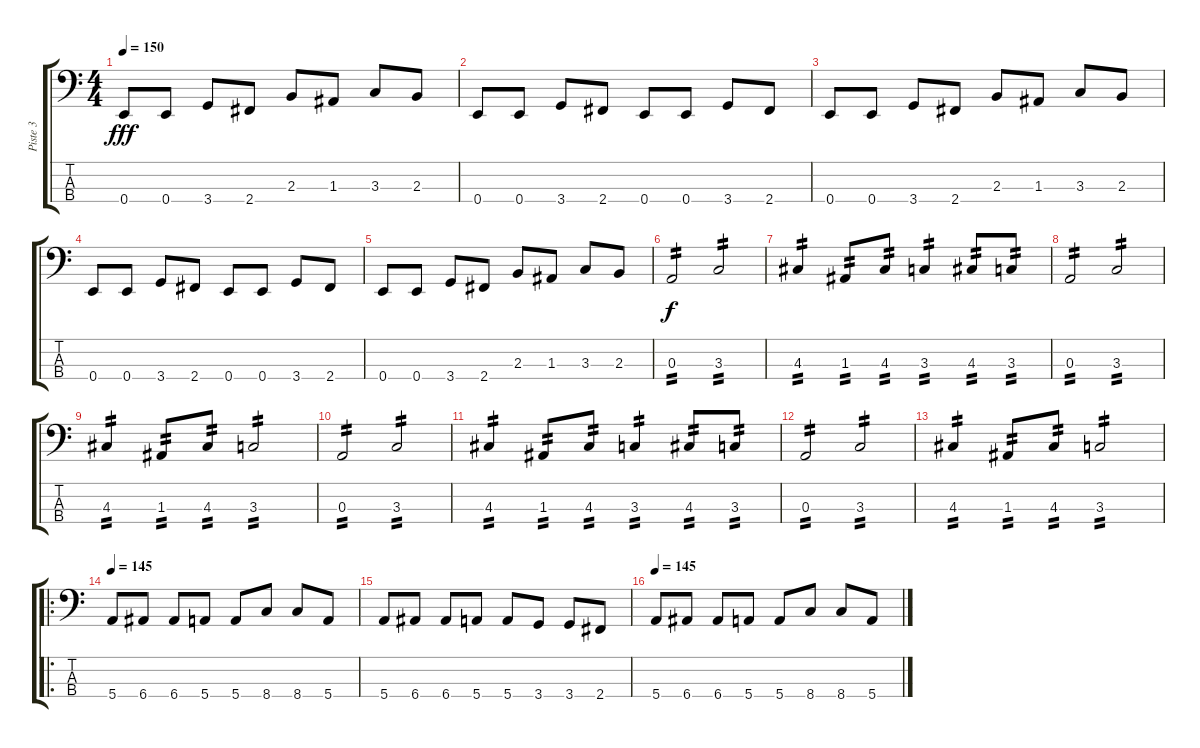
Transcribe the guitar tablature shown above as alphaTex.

\track ("Piste 3" "Piste 3") {instrument electricbasspick}
\staff {score tabs}
\tuning (G2 D2 A1 E1) {hide}
\ts (4 4)
\tempo 150
\clef f4
\ks c
0.4.8{dy fff} 0.4.8 3.4.8 2.4.8 2.3.8 1.3.8 3.3.8 2.3.8 |
0.4.8 0.4.8 3.4.8 2.4.8 0.4.8 0.4.8 3.4.8 2.4.8 |
0.4.8 0.4.8 3.4.8 2.4.8 2.3.8 1.3.8 3.3.8 2.3.8 |
0.4.8 0.4.8 3.4.8 2.4.8 0.4.8 0.4.8 3.4.8 2.4.8 |
0.4.8 0.4.8 3.4.8 2.4.8 2.3.8 1.3.8 3.3.8 2.3.8 |
0.3.2{tp 2 dy f} 3.3.2{tp 2} |
4.3.4{tp 2} 1.3.8{tp 2} 4.3.8{tp 2} 3.3.4{tp 2} 4.3.8{tp 2} 3.3.8{tp 2} |
0.3.2{tp 2} 3.3.2{tp 2} |
4.3.4{tp 2} 1.3.8{tp 2} 4.3.8{tp 2} 3.3.2{tp 2} |
0.3.2{tp 2} 3.3.2{tp 2} |
4.3.4{tp 2} 1.3.8{tp 2} 4.3.8{tp 2} 3.3.4{tp 2} 4.3.8{tp 2} 3.3.8{tp 2} |
0.3.2{tp 2} 3.3.2{tp 2} |
4.3.4{tp 2} 1.3.8{tp 2} 4.3.8{tp 2} 3.3.2{tp 2} |
\ro
\tempo 145
5.4.8 6.4.8 6.4.8 5.4.8 5.4.8 8.4.8 8.4.8 5.4.8 |
5.4.8 6.4.8 6.4.8 5.4.8 5.4.8 3.4.8 3.4.8 2.4.8 |
\tempo 145
5.4.8 6.4.8 6.4.8 5.4.8 5.4.8 8.4.8 8.4.8 5.4.8
